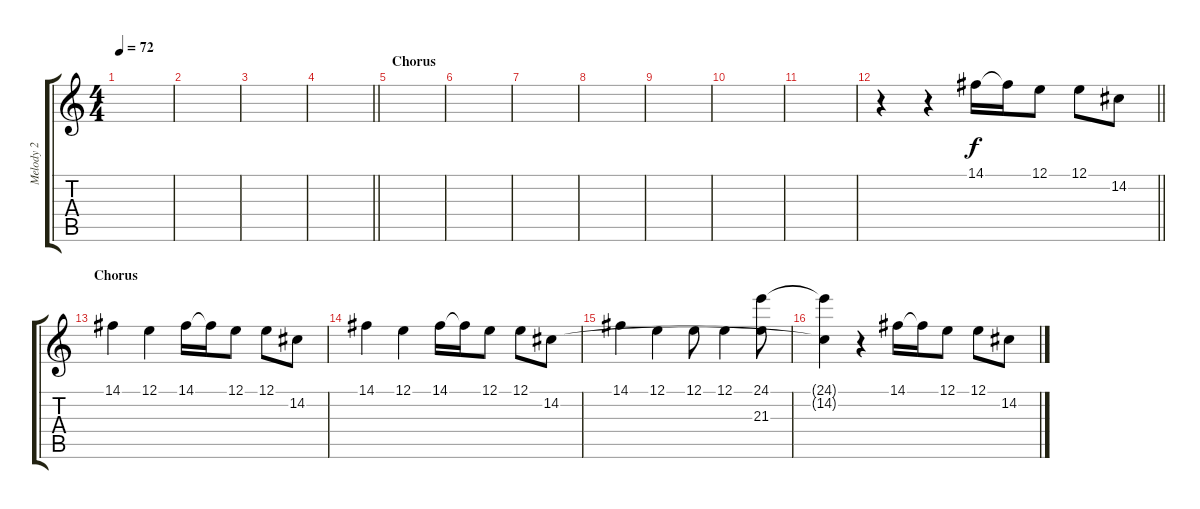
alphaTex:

\track ("Melody 2" "Melody 2") {instrument clarinet}
\staff {score tabs}
\tuning (E4 B3 G3 D3 A2 E2) {hide}
\ts (4 4)
\tempo 72
\clef g2
\ks c
|
|
|
\barLineRight lightlight
|
\section ("" "Chorus")
|
|
|
|
|
|
|
\barLineRight lightlight
r.4 r.4 14.1.16 14.1{t}.16 12.1.8 12.1.8 14.2.8 |
\section ("" "Chorus")
14.1.4 12.1.4 14.1.16 14.1{t}.16 12.1.8 12.1.8 14.2.8 |
14.1.4 12.1.4 14.1.16 14.1{t}.16 12.1.8 12.1.8 14.2.8 |
14.1.4 12.1.4 12.1.8 12.1.4 (24.1 21.3).8 |
(24.1{t} 14.2{t}).4 r.4 14.1.16 14.1{t}.16 12.1.8 12.1.8 14.2.8
